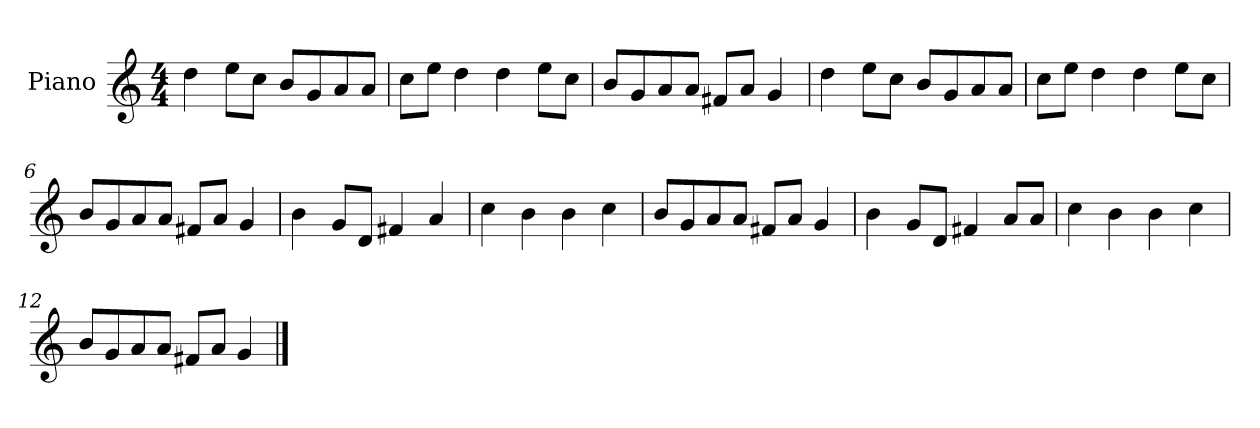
**kern
*part1
*staff1
*I"Piano
*I'P-no
*clefG2
*k[]
*M4/4
*MM90
=1
4dd\
8ee\L
8cc\J
8b/L
8g/
8a/
8a/J
=2
8cc\L
8ee\J
4dd\
4dd\
8ee\L
8cc\J
=3
8b/L
8g/
8a/
8a/J
8f#X/L
8a/J
4g/
=4
4dd\
8ee\L
8cc\J
8b/L
8g/
8a/
8a/J
=5
8cc\L
8ee\J
4dd\
4dd\
8ee\L
8cc\J
!!LO:LB:g=z
=6
8b/L
8g/
8a/
8a/J
8f#X/L
8a/J
4g/
=7
4b\
8g/L
8d/J
4f#X/
4a/
=8
4cc\
4b\
4b\
4cc\
=9
8b/L
8g/
8a/
8a/J
8f#X/L
8a/J
4g/
=10
4b\
8g/L
8d/J
4f#X/
8a/L
8a/J
=11
4cc\
4b\
4b\
4cc\
!!LO:LB:g=z
=12
8b/L
8g/
8a/
8a/J
8f#X/L
8a/J
4g/
==
*-
